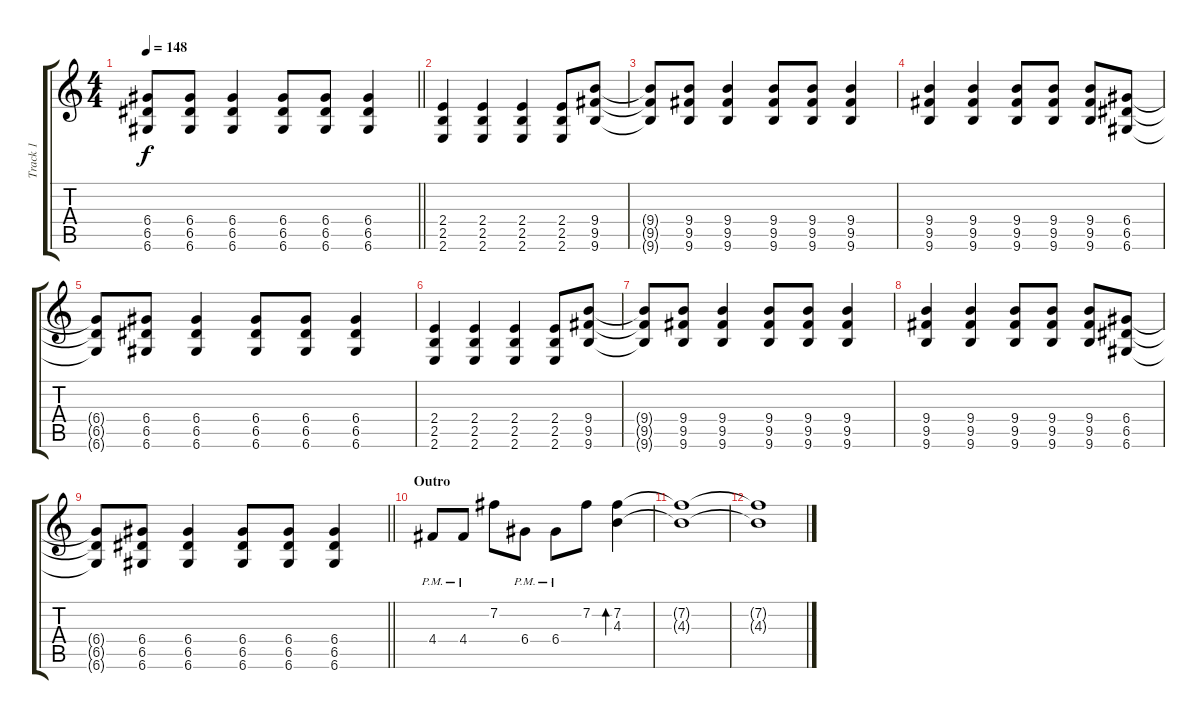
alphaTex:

\track ("Track 1" "Track 1") {instrument distortionguitar}
\staff {score tabs}
\tuning (E4 B3 G3 D3 A2 D2) {hide}
\ts (4 4)
\tempo 148
\clef g2
\barLineRight lightlight
\ks c
(6.4{t} 6.5{t} 6.6{t}).8{dy f} (6.4 6.5 6.6).8 (6.4 6.5 6.6).4 (6.4 6.5 6.6).8 (6.4 6.5 6.6).8 (6.4 6.5 6.6).4 |
(2.4 2.5 2.6).4 (2.4 2.5 2.6).4 (2.4 2.5 2.6).4 (2.4 2.5 2.6).8 (9.4 9.5 9.6).8 |
(9.4{t} 9.5{t} 9.6{t}).8 (9.4 9.5 9.6).8 (9.4 9.5 9.6).4 (9.4 9.5 9.6).8 (9.4 9.5 9.6).8 (9.4 9.5 9.6).4 |
(9.4 9.5 9.6).4 (9.4 9.5 9.6).4 (9.4 9.5 9.6).8 (9.4 9.5 9.6).8 (9.4 9.5 9.6).8 (6.4 6.5 6.6).8 |
(6.4{t} 6.5{t} 6.6{t}).8 (6.4 6.5 6.6).8 (6.4 6.5 6.6).4 (6.4 6.5 6.6).8 (6.4 6.5 6.6).8 (6.4 6.5 6.6).4 |
(2.4 2.5 2.6).4 (2.4 2.5 2.6).4 (2.4 2.5 2.6).4 (2.4 2.5 2.6).8 (9.4 9.5 9.6).8 |
(9.4{t} 9.5{t} 9.6{t}).8 (9.4 9.5 9.6).8 (9.4 9.5 9.6).4 (9.4 9.5 9.6).8 (9.4 9.5 9.6).8 (9.4 9.5 9.6).4 |
(9.4 9.5 9.6).4 (9.4 9.5 9.6).4 (9.4 9.5 9.6).8 (9.4 9.5 9.6).8 (9.4 9.5 9.6).8 (6.4 6.5 6.6).8 |
\barLineRight lightlight
(6.4{t} 6.5{t} 6.6{t}).8 (6.4 6.5 6.6).8 (6.4 6.5 6.6).4 (6.4 6.5 6.6).8 (6.4 6.5 6.6).8 (6.4 6.5 6.6).4 |
\section ("" "Outro")
4.4{pm}.8 4.4{pm}.8 7.2.8 6.4{pm}.8 6.4{pm}.8 7.2.8 (7.2 4.3).4{bd 240} |
(7.2{t} 4.3{t}).1 |
(7.2{t} 4.3{t}).1
